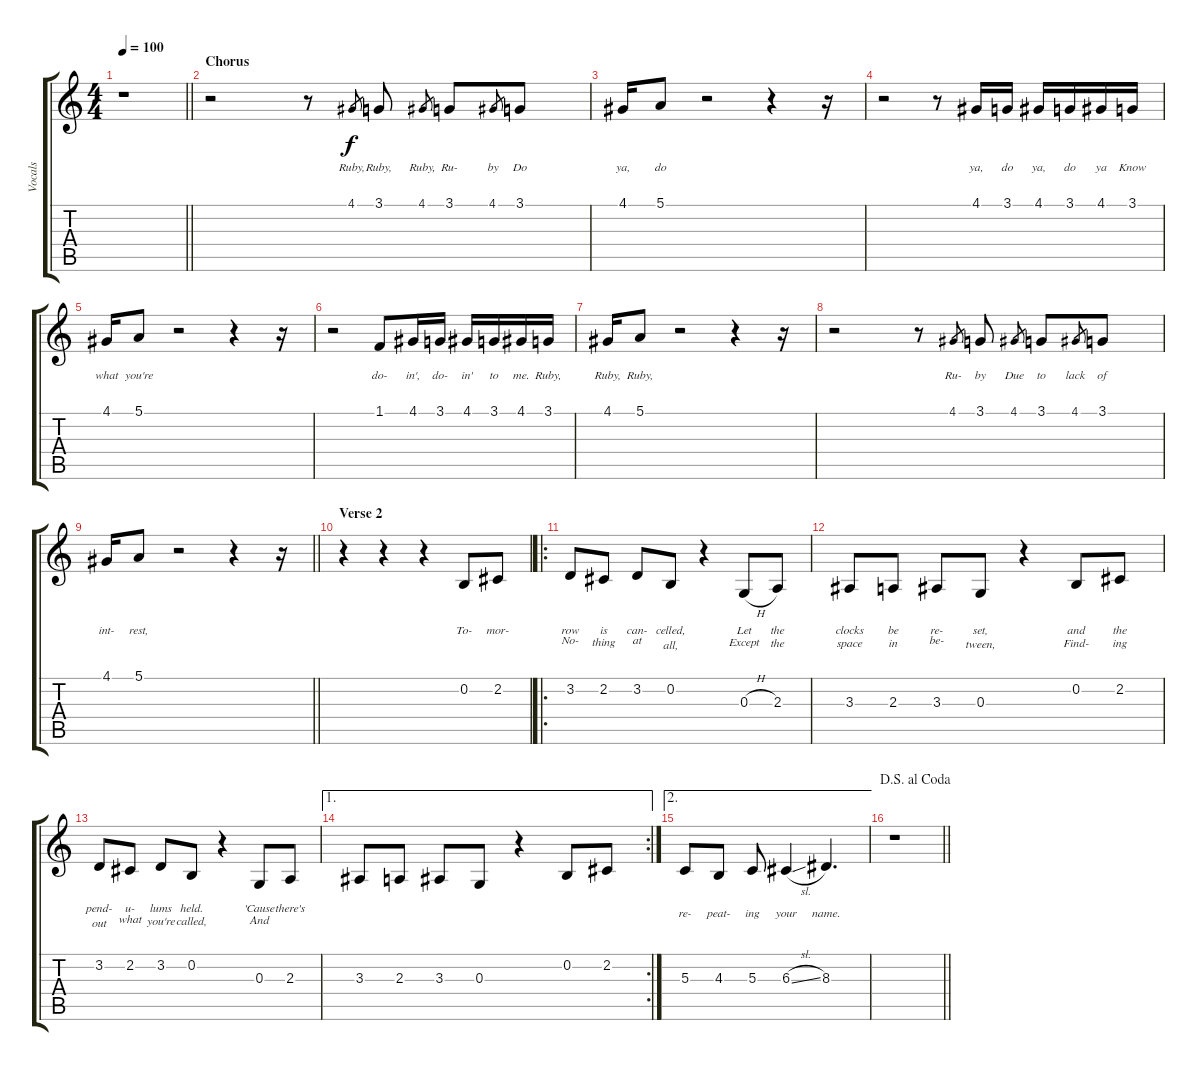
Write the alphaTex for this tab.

\track ("Vocals" "Vocals") {instrument synthvoice}
\staff {score tabs}
\tuning (E4 B3 G3 D3 A2 E2) {hide}
\ts (4 4)
\tempo 100
\clef g2
\barLineRight lightlight
\ks c
r.1{dy f} |
\section ("" "Chorus")
r.2 r.8 4.1.8{lyrics (0 "") lyrics (1 "Ruby,") lyrics (2 "") lyrics (3 "") lyrics (4 "") gr} 3.1.8{lyrics (0 "") lyrics (1 "Ruby,") lyrics (2 "") lyrics (3 "") lyrics (4 "")} 4.1.8{lyrics (0 "") lyrics (1 "Ruby,") lyrics (2 "") lyrics (3 "") lyrics (4 "") gr} 3.1.8{lyrics (0 "") lyrics (1 "Ru-") lyrics (2 "") lyrics (3 "") lyrics (4 "")} 4.1.8{lyrics (0 "") lyrics (1 "by") lyrics (2 "") lyrics (3 "") lyrics (4 "") gr} 3.1.8{lyrics (0 "") lyrics (1 "Do") lyrics (2 "") lyrics (3 "") lyrics (4 "")} |
4.1.16{lyrics (0 "") lyrics (1 "ya,") lyrics (2 "") lyrics (3 "") lyrics (4 "")} 5.1.8{lyrics (0 "") lyrics (1 "do") lyrics (2 "") lyrics (3 "") lyrics (4 "")} r.2 r.4 r.16 |
r.2 r.8 4.1.16{lyrics (0 "") lyrics (1 "ya,") lyrics (2 "") lyrics (3 "") lyrics (4 "")} 3.1.16{lyrics (0 "") lyrics (1 "do") lyrics (2 "") lyrics (3 "") lyrics (4 "")} 4.1.16{lyrics (0 "") lyrics (1 "ya,") lyrics (2 "") lyrics (3 "") lyrics (4 "")} 3.1.16{lyrics (0 "") lyrics (1 "do") lyrics (2 "") lyrics (3 "") lyrics (4 "")} 4.1.16{lyrics (0 "") lyrics (1 "ya") lyrics (2 "") lyrics (3 "") lyrics (4 "")} 3.1.16{lyrics (0 "") lyrics (1 "Know") lyrics (2 "") lyrics (3 "") lyrics (4 "")} |
4.1.16{lyrics (0 "") lyrics (1 "what") lyrics (2 "") lyrics (3 "") lyrics (4 "")} 5.1.8{lyrics (0 "") lyrics (1 "you're") lyrics (2 "") lyrics (3 "") lyrics (4 "")} r.2 r.4 r.16 |
r.2 1.1.8{lyrics (0 "") lyrics (1 "do-") lyrics (2 "") lyrics (3 "") lyrics (4 "")} 4.1.16{lyrics (0 "") lyrics (1 "in',") lyrics (2 "") lyrics (3 "") lyrics (4 "")} 3.1.16{lyrics (0 "") lyrics (1 "do-") lyrics (2 "") lyrics (3 "") lyrics (4 "")} 4.1.16{lyrics (0 "") lyrics (1 "in'") lyrics (2 "") lyrics (3 "") lyrics (4 "")} 3.1.16{lyrics (0 "") lyrics (1 "to") lyrics (2 "") lyrics (3 "") lyrics (4 "")} 4.1.16{lyrics (0 "") lyrics (1 "me.") lyrics (2 "") lyrics (3 "") lyrics (4 "")} 3.1.16{lyrics (0 "") lyrics (1 "Ruby,") lyrics (2 "") lyrics (3 "") lyrics (4 "")} |
4.1.16{lyrics (0 "") lyrics (1 "Ruby,") lyrics (2 "") lyrics (3 "") lyrics (4 "")} 5.1.8{lyrics (0 "") lyrics (1 "Ruby,") lyrics (2 "") lyrics (3 "") lyrics (4 "")} r.2 r.4 r.16 |
r.2 r.8 4.1.8{lyrics (0 "") lyrics (1 "Ru-") lyrics (2 "") lyrics (3 "") lyrics (4 "") gr} 3.1.8{lyrics (0 "") lyrics (1 "by") lyrics (2 "") lyrics (3 "") lyrics (4 "")} 4.1.8{lyrics (0 "") lyrics (1 "Due") lyrics (2 "") lyrics (3 "") lyrics (4 "") gr} 3.1.8{lyrics (0 "") lyrics (1 "to") lyrics (2 "") lyrics (3 "") lyrics (4 "")} 4.1.8{lyrics (0 "") lyrics (1 "lack") lyrics (2 "") lyrics (3 "") lyrics (4 "") gr} 3.1.8{lyrics (0 "") lyrics (1 "of") lyrics (2 "") lyrics (3 "") lyrics (4 "")} |
\barLineRight lightlight
4.1.16{lyrics (0 "") lyrics (1 "int-") lyrics (2 "") lyrics (3 "") lyrics (4 "")} 5.1.8{lyrics (0 "") lyrics (1 "rest,") lyrics (2 "") lyrics (3 "") lyrics (4 "")} r.2 r.4 r.16 |
\section ("" "Verse 2")
r.4 r.4 r.4 0.2.8{lyrics (0 "") lyrics (1 "To-") lyrics (2 "") lyrics (3 "") lyrics (4 "")} 2.2.8{lyrics (0 "") lyrics (1 "mor-") lyrics (2 "") lyrics (3 "") lyrics (4 "")} |
\ro
3.2.8{lyrics (0 "") lyrics (1 "row") lyrics (2 "No-") lyrics (3 "") lyrics (4 "")} 2.2.8{lyrics (0 "") lyrics (1 "is") lyrics (2 "thing") lyrics (3 "") lyrics (4 "")} 3.2.8{lyrics (0 "") lyrics (1 "can-") lyrics (2 "at") lyrics (3 "") lyrics (4 "")} 0.2.8{lyrics (0 "") lyrics (1 "celled,") lyrics (2 "all,") lyrics (3 "") lyrics (4 "")} r.4 0.3{h}.8{lyrics (0 "") lyrics (1 "Let") lyrics (2 "Except") lyrics (3 "") lyrics (4 "")} 2.3.8{lyrics (0 "") lyrics (1 "the") lyrics (2 "the") lyrics (3 "") lyrics (4 "")} |
3.3.8{lyrics (0 "") lyrics (1 "clocks") lyrics (2 "space") lyrics (3 "") lyrics (4 "")} 2.3.8{lyrics (0 "") lyrics (1 "be") lyrics (2 "in") lyrics (3 "") lyrics (4 "")} 3.3.8{lyrics (0 "") lyrics (1 "re-") lyrics (2 "be-") lyrics (3 "") lyrics (4 "")} 0.3.8{lyrics (0 "") lyrics (1 "set,") lyrics (2 "tween,") lyrics (3 "") lyrics (4 "")} r.4 0.2.8{lyrics (0 "") lyrics (1 "and") lyrics (2 "Find-") lyrics (3 "") lyrics (4 "")} 2.2.8{lyrics (0 "") lyrics (1 "the") lyrics (2 "ing") lyrics (3 "") lyrics (4 "")} |
3.2.8{lyrics (0 "") lyrics (1 "pend-") lyrics (2 "out") lyrics (3 "") lyrics (4 "")} 2.2.8{lyrics (0 "") lyrics (1 "u-") lyrics (2 "what") lyrics (3 "") lyrics (4 "")} 3.2.8{lyrics (0 "") lyrics (1 "lums") lyrics (2 "you're") lyrics (3 "") lyrics (4 "")} 0.2.8{lyrics (0 "") lyrics (1 "held.") lyrics (2 "called,") lyrics (3 "") lyrics (4 "")} r.4 0.3.8{lyrics (0 "") lyrics (1 "'Cause") lyrics (2 "And") lyrics (3 "") lyrics (4 "")} 2.3.8{lyrics (0 "") lyrics (1 "there's") lyrics (2 "") lyrics (3 "") lyrics (4 "")} |
\ae 1
\rc 2
3.3.8{lyrics (0 "") lyrics (1 "") lyrics (2 "") lyrics (3 "") lyrics (4 "")} 2.3.8{lyrics (0 "") lyrics (1 "") lyrics (2 "") lyrics (3 "") lyrics (4 "")} 3.3.8{lyrics (0 "") lyrics (1 "") lyrics (2 "") lyrics (3 "") lyrics (4 "")} 0.3.8{lyrics (0 "") lyrics (1 "") lyrics (2 "") lyrics (3 "") lyrics (4 "")} r.4 0.2.8{lyrics (0 "") lyrics (1 "") lyrics (2 "") lyrics (3 "") lyrics (4 "")} 2.2.8{lyrics (0 "") lyrics (1 "") lyrics (2 "") lyrics (3 "") lyrics (4 "")} |
\ae 2
5.3.8{lyrics (0 "") lyrics (1 "") lyrics (2 "re-") lyrics (3 "") lyrics (4 "")} 4.3.8{lyrics (0 "") lyrics (1 "") lyrics (2 "peat-") lyrics (3 "") lyrics (4 "")} 5.3.8{lyrics (0 "") lyrics (1 "") lyrics (2 "ing") lyrics (3 "") lyrics (4 "")} 6.3{sl}.4{lyrics (0 "") lyrics (1 "") lyrics (2 "your") lyrics (3 "") lyrics (4 "")} 8.3.4{d lyrics (0 "") lyrics (1 "") lyrics (2 "name.") lyrics (3 "") lyrics (4 "")} |
\jump dalsegnoalcoda
\barLineRight lightlight
r.1
